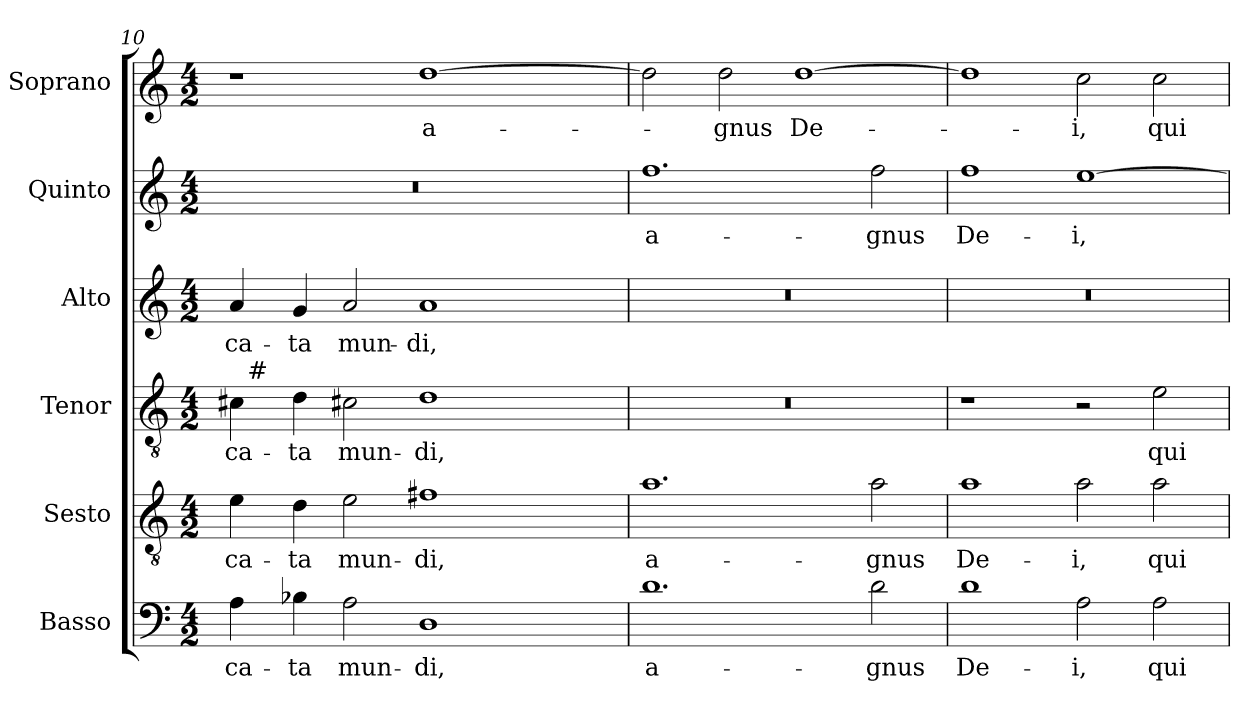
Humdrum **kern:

**kern	**text	**kern	**text	**kern	**text	**kern	**text	**kern	**text	**kern	**text
*part6	*part6	*part5	*part5	*part4	*part4	*part3	*part3	*part2	*part2	*part1	*part1
*staff6	*staff6	*staff5	*staff5	*staff4	*staff4	*staff3	*staff3	*staff2	*staff2	*staff1	*staff1
*I"Basso	*	*I"Sesto	*	*I"Tenor	*	*I"Alto	*	*I"Quinto	*	*I"Soprano	*
*	*	*I'T.	*	*I'T.	*	*I'A.	*	*	*	*I'Sop.	*
*clefF4	*	*clefGv2	*	*clefGv2	*	*clefG2	*	*clefG2	*	*clefG2	*
*	*	*ITrd7c12	*	*ITrd7c12	*	*	*	*	*	*	*
*k[]	*	*k[]	*	*k[]	*	*k[]	*	*k[]	*	*k[]	*
*C:	*	*C:	*	*C:	*	*C:	*	*C:	*	*C:	*
*M4/2	*	*M4/2	*	*M4/2	*	*M4/2	*	*M4/2	*	*M4/2	*
=10	=10	=10	=10	=10	=10	=10	=10	=10	=10	=10	=10
!	!LO:LY:b:color=#000000	!	!	!	!	!	!	!	!	!	!
!	!	!	!LO:LY:b:color=#000000	!	!	!	!	!	!	!	!
!	!	!	!	!	!LO:LY:b:color=#000000	!	!	!	!	!	!
!	!	!	!	!	!	!	!LO:LY:b:color=#000000	!LO:N:vis=1	!	!	!
*	*	*	*	*^	*	*	*	*	*	*	*
4Ai\	-ca-	4Ei\	-ca-	4C#i\	32ryy	-ca-	4ai/	-ca-	0r	.	1r	.
.	.	.	.	.	256ryy	.	.	.	.	.	.	.
!	!	!	!	!	!LO:TX:a:t=#	!	!	!	!	!	!	!
.	.	.	.	.	1ryy	.	.	.	.	.	.	.
!	!LO:LY:b:color=#000000	!	!	!	!	!	!	!	!	!	!	!
!	!	!	!LO:LY:b:color=#000000	!	!	!	!	!	!	!	!	!
!	!	!	!	!	!	!LO:LY:b:color=#000000	!	!	!	!	!	!
!	!	!	!	!	!	!	!	!LO:LY:b:color=#000000	!	!	!	!
4B-Xi\	-ta	4Di\	-ta	4Di\	.	-ta	4gi/	-ta	.	.	.	.
!	!LO:LY:b:color=#000000	!	!	!	!	!	!	!	!	!	!	!
!	!	!	!LO:LY:b:color=#000000	!	!	!	!	!	!	!	!	!
!	!	!	!	!	!	!LO:LY:b:color=#000000	!	!	!	!	!	!
!	!	!	!	!	!	!	!	!LO:LY:b:color=#000000	!	!	!	!
2Ai\	mun-	2Ei\	mun-	2C#Xi\	.	mun-	2ai/	mun-	.	.	.	.
!	!LO:LY:b:color=#000000	!	!	!	!	!	!	!	!	!	!	!
!	!	!	!LO:LY:b:color=#000000	!	!	!	!	!	!	!	!	!
!	!	!	!	!	!	!LO:LY:b:color=#000000	!	!	!	!	!	!
!	!	!	!	!	!	!	!	!LO:LY:b:color=#000000	!	!	!	!
!	!	!	!	!	!	!	!	!	!	!	!	!LO:LY:b:color=#000000
1Di	-di,	1F#Xi	-di,	1Di	.	-di,	1ai	-di,	.	.	[1ddi	a-
.	.	.	.	.	2ryy	.	.	.	.	.	.	.
.	.	.	.	.	4ryy	.	.	.	.	.	.	.
.	.	.	.	.	8ryy	.	.	.	.	.	.	.
.	.	.	.	.	16ryy	.	.	.	.	.	.	.
.	.	.	.	.	64..ryy	.	.	.	.	.	.	.
*	*	*	*	*v	*v	*	*	*	*	*	*	*
!!LO:PB:g=z
=11	=11	=11	=11	=11	=11	=11	=11	=11	=11	=11	=11
*	*	*	*	*^	*	*	*	*	*	*	*
!	!LO:LY:b:color=#000000	!	!	!	!	!	!	!	!	!	!	!
*	*	*	*	*v	*v	*	*	*	*	*	*	*
*	*	*	*	*^	*	*	*	*	*	*	*
!	!	!	!LO:LY:b:color=#000000	!LO:N:vis=1	!	!	!LO:N:vis=1	!	!	!	!	!
*	*	*	*	*v	*v	*	*	*	*	*	*	*
*	*	*	*	*^	*	*	*	*	*	*	*
!	!	!	!	!	!	!	!	!	!	!LO:LY:b:color=#000000	!	!
*	*	*	*	*v	*v	*	*	*	*	*	*	*
1.di	a-	1.Ai	a-	0r	.	0r	.	1.ffi	a-	2ddi\]	.
!	!	!	!	!	!	!	!	!	!	!	!LO:LY:b:color=#000000
.	.	.	.	.	.	.	.	.	.	2ddi\	-gnus
!	!	!	!	!	!	!	!	!	!	!	!LO:LY:b:color=#000000
.	.	.	.	.	.	.	.	.	.	[1ddi	De-
!	!LO:LY:b:color=#000000	!	!	!	!	!	!	!	!	!	!
!	!	!	!LO:LY:b:color=#000000	!	!	!	!	!	!	!	!
!	!	!	!	!	!	!	!	!	!LO:LY:b:color=#000000	!	!
2di\	-gnus	2Ai\	-gnus	.	.	.	.	2ffi\	-gnus	.	.
=12	=12	=12	=12	=12	=12	=12	=12	=12	=12	=12	=12
!	!LO:LY:b:color=#000000	!	!	!	!	!	!	!	!	!	!
!	!	!	!LO:LY:b:color=#000000	!	!	!LO:N:vis=1	!	!	!	!	!
!	!	!	!	!	!	!	!	!	!LO:LY:b:color=#000000	!	!
1di	De-	1Ai	De-	1r	.	0r	.	1ffi	De-	1ddi]	.
!	!LO:LY:b:color=#000000	!	!	!	!	!	!	!	!	!	!
!	!	!	!LO:LY:b:color=#000000	!	!	!	!	!	!	!	!
!	!	!	!	!	!	!	!	!	!LO:LY:b:color=#000000	!	!
!	!	!	!	!	!	!	!	!	!	!	!LO:LY:b:color=#000000
2Ai\	-i,	2Ai\	-i,	2r	.	.	.	[1eei	-i,	2cci\	-i,
!	!LO:LY:b:color=#000000	!	!	!	!	!	!	!	!	!	!
!	!	!	!LO:LY:b:color=#000000	!	!	!	!	!	!	!	!
!	!	!	!	!	!LO:LY:b:color=#000000	!	!	!	!	!	!
!	!	!	!	!	!	!	!	!	!	!	!LO:LY:b:color=#000000
2Ai\	qui	2Ai\	qui	2Ei\	qui	.	.	.	.	2cci\	qui
=	=	=	=	=	=	=	=	=	=	=	=
*-	*-	*-	*-	*-	*-	*-	*-	*-	*-	*-	*-
